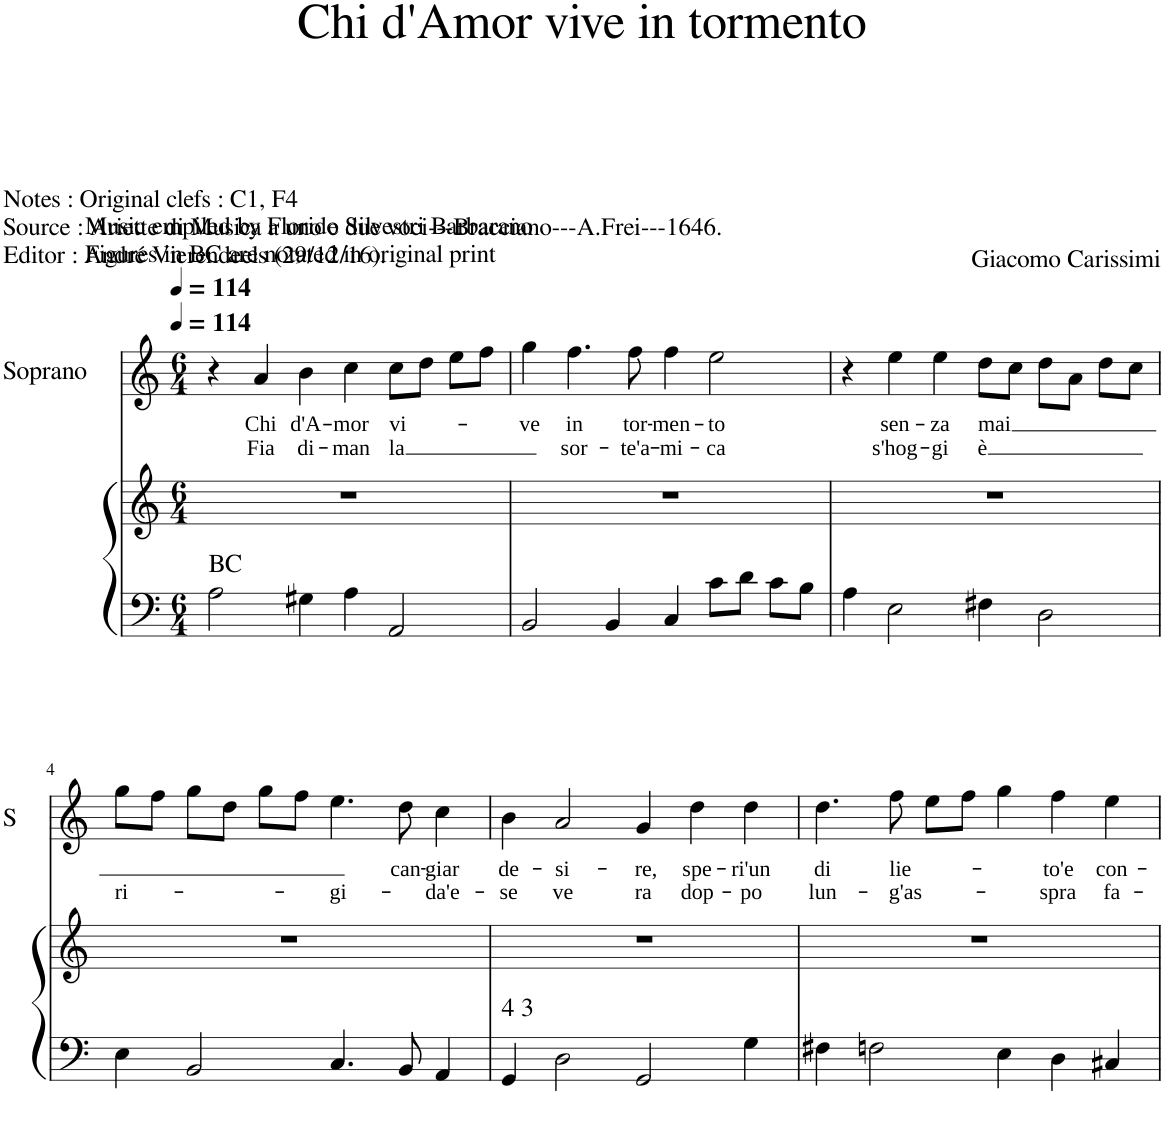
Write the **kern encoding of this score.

**kern	**kern	**kern	**text	**text
*part2	*part2	*part1	*part1	*part1
*staff3	*staff2	*staff1	*staff1	*staff1
*	*	*I"Soprano	*	*
*	*	*I'S	*	*
*clefF4	*clefG2	*clefG2	*	*
*k[]	*k[]	*k[]	*	*
*M6/4	*M6/4	*M6/4	*	*
*MM114	*MM114	*MM114	*	*
=1	=1	=1	=1	=1
!LO:TX:a:t=BC	!	!	!	!
2A\	1.r	4r	.	.
!	!	!	!LO:LY:b	!LO:LY:b
.	.	4a/	Chi	Fia
!	!	!	!LO:LY:b	!LO:LY:b
4G#X\	.	4b\	d'A-	di-
!	!	!	!LO:LY:b	!LO:LY:b
4A\	.	4cc\	-mor	-man
!	!	!	!LO:LY:b	!LO:LY:b
2AA/	.	8cc\L	vi-	la
.	.	8dd\J	.	.
.	.	8ee\L	.	.
.	.	8ff\J	.	.
=2	=2	=2	=2	=2
!	!	!	!LO:LY:b	!
2BB/	1.r	4gg\	-ve	.
!	!	!	!LO:LY:b	!LO:LY:b
.	.	4.ff\	in	sor-
4BB/	.	.	.	.
!	!	!	!LO:LY:b	!LO:LY:b
.	.	8ff\	tor-	-te'a-
!	!	!	!LO:LY:b	!LO:LY:b
4C/	.	4ff\	-men-	-mi-
!	!	!	!LO:LY:b	!LO:LY:b
8c\L	.	2ee\	-to	-ca
8d\J	.	.	.	.
8c\L	.	.	.	.
8B\J	.	.	.	.
=3	=3	=3	=3	=3
4A\	1.r	4r	.	.
!	!	!	!LO:LY:b	!LO:LY:b
2E\	.	4ee\	sen-	s'hog-
!	!	!	!LO:LY:b	!LO:LY:b
.	.	4ee\	-za	-gi
!	!	!	!LO:LY:b	!LO:LY:b
4F#X\	.	8dd\L	mai	è
.	.	8cc\J	.	.
2D\	.	8dd\L	.	.
.	.	8a\J	.	.
.	.	8dd\L	.	.
.	.	8cc\J	.	.
!!LO:LB:g=z
=4	=4	=4	=4	=4
!	!	!	!	!LO:LY:b
4E\	1.r	8gg\L	.	ri-
.	.	8ff\J	.	.
2BB/	.	8gg\L	.	.
.	.	8dd\J	.	.
.	.	8gg\L	.	.
.	.	8ff\J	.	.
!	!	!	!	!LO:LY:b
4.C/	.	4.ee\	.	-gi-
!	!	!	!LO:LY:b	!
8BB/	.	8dd\	can-	.
!	!	!	!LO:LY:b	!LO:LY:b
4AA/	.	4cc\	-giar	-da'e-
=5	=5	=5	=5	=5
!LO:TX:a:t=4 3	!	!	!	!
!	!	!	!LO:LY:b	!LO:LY:b
4GG/	1.r	4b\	de-	-se
!	!	!	!LO:LY:b	!LO:LY:b
2D\	.	2a/	-si-	ve
!	!	!	!LO:LY:b	!LO:LY:b
2GG/	.	4g/	-re,	ra
!	!	!	!LO:LY:b	!LO:LY:b
.	.	4dd\	spe-	dop-
!	!	!	!LO:LY:b	!LO:LY:b
4G\	.	4dd\	-ri'un	-po
=6	=6	=6	=6	=6
!	!	!	!LO:LY:b	!LO:LY:b
4F#X\	1.r	4.dd\	di	lun-
2Fn\	.	.	.	.
!	!	!	!LO:LY:b	!LO:LY:b
.	.	8ff\	lie-	-g'as-
.	.	8ee\L	.	.
.	.	8ff\J	.	.
4E\	.	4gg\	.	.
!	!	!	!LO:LY:b	!LO:LY:b
4D\	.	4ff\	-to'e	-spra
!	!	!	!LO:LY:b	!LO:LY:b
4C#X/	.	4ee\	con-	fa-
=	=	=	=	=
*-	*-	*-	*-	*-
